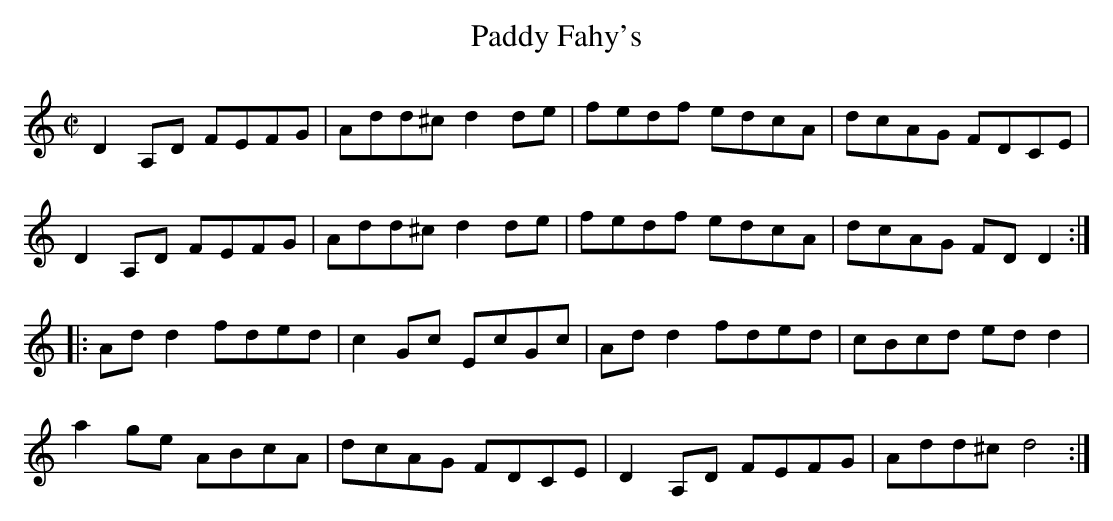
X:1
T:Paddy Fahy's
M:C|
K:Ddor
D2A,D FEFG|Add^c d2de|fedf edcA|dcAG FDCE|
D2A,D FEFG|Add^c d2de|fedf edcA|dcAG FDD2:|
|:Add2 fded|c2Gc EcGc|Add2 fded|cBcd edd2|
a2ge ABcA|dcAG FDCE|D2A,D FEFG|Add^c d4:|
